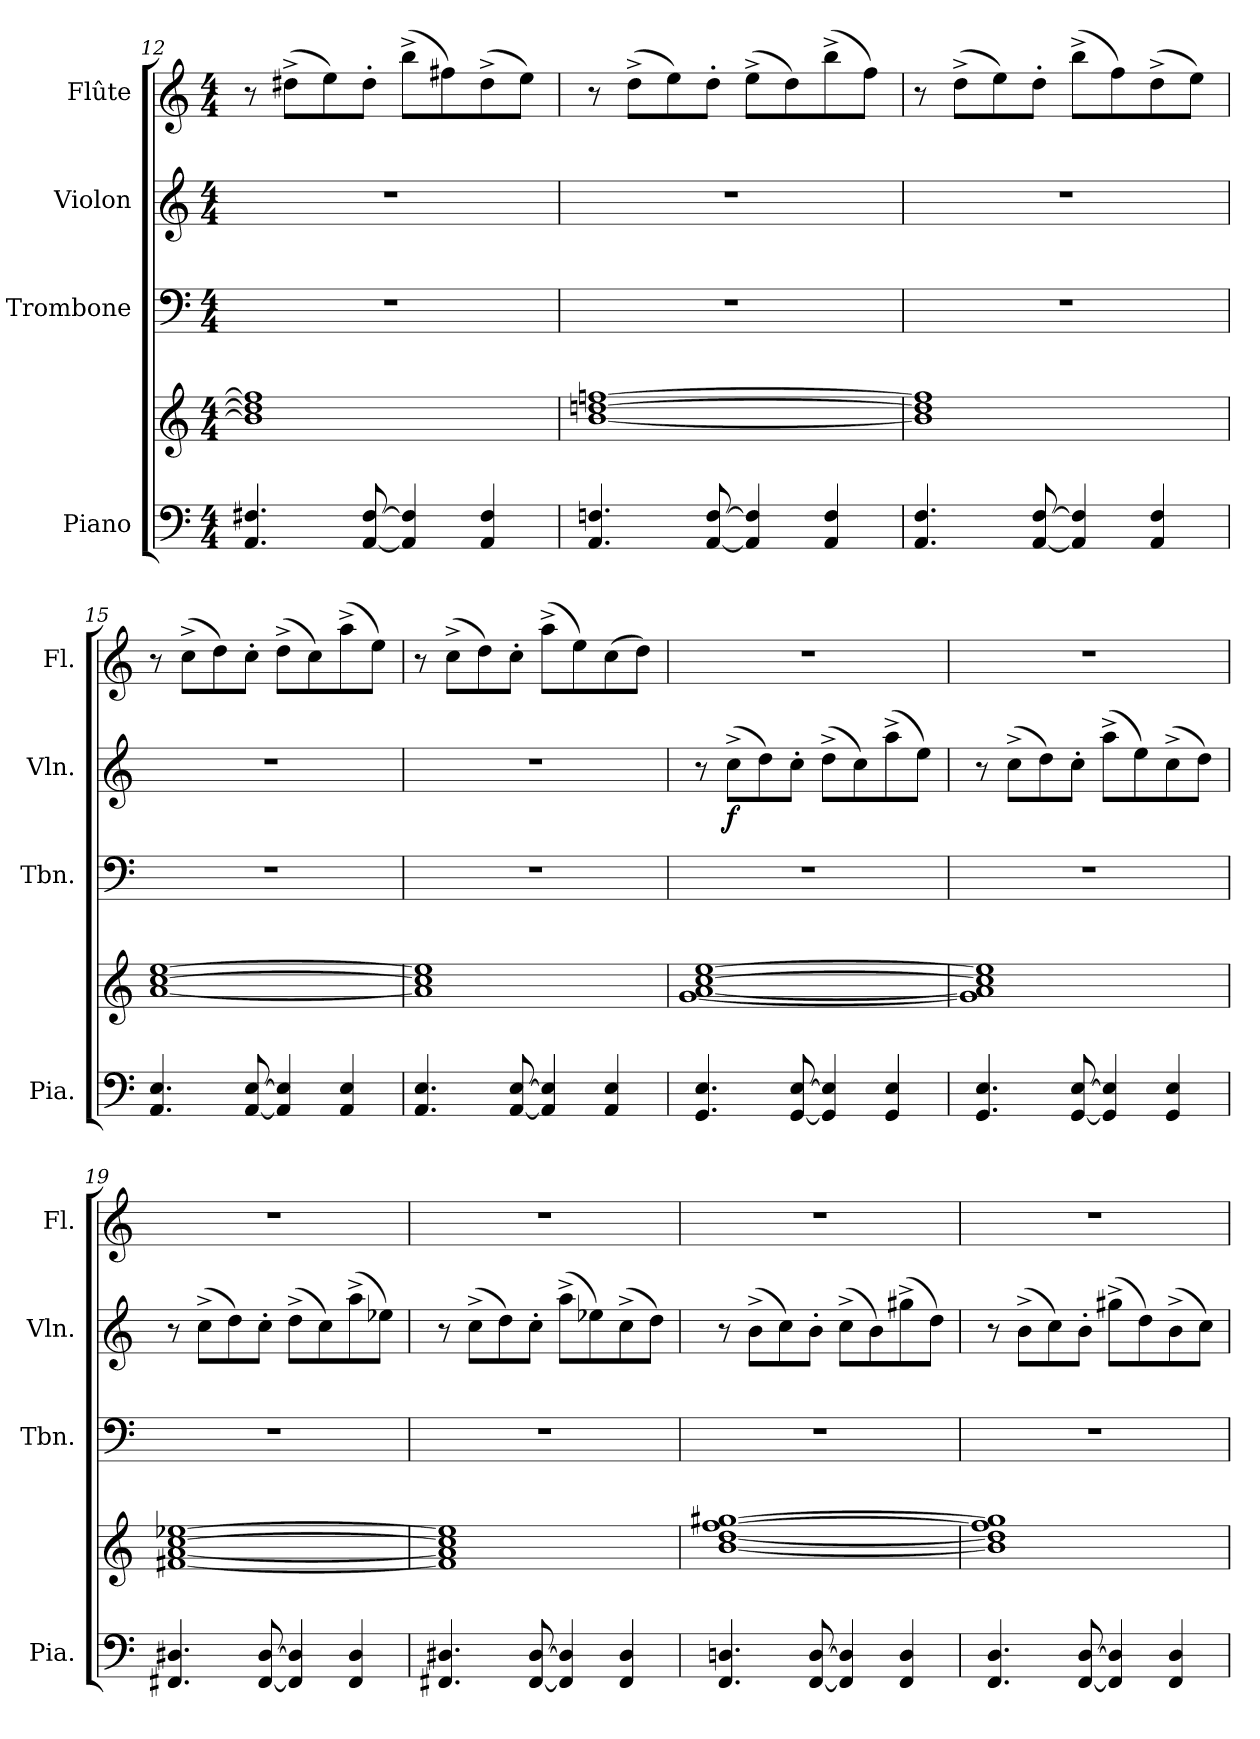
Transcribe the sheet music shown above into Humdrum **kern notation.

**kern	**kern	**kern	**kern	**dynam	**kern
*part4	*part4	*part3	*part2	*part2	*part1
*staff5	*staff4	*staff3	*staff2	*staff2	*staff1
*I"Piano	*	*I"Trombone	*I"Violon	*	*I"Flûte
*I'Pia.	*	*I'Tbn.	*I'Vln.	*	*I'Fl.
*clefF4	*clefG2	*clefF4	*clefG2	*	*clefG2
*k[]	*k[]	*k[]	*k[]	*	*k[]
*M4/4	*M4/4	*M4/4	*M4/4	*	*M4/4
=12	=12	=12	=12	=12	=12
4.AA/ 4.F#X/	1b] 1dd#] 1ff#]	1r	1r	.	8r
.	.	.	.	.	(>8dd#X^\L
.	.	.	.	.	8ee\)
[8AA/ [8F#/	.	.	.	.	8dd#'\J
4AA/] 4F#/]	.	.	.	.	(>8bb^\L
.	.	.	.	.	8ff#X\)
4AA/ 4F#/	.	.	.	.	(>8dd#^\
.	.	.	.	.	8ee\J)
!!LO:LB:g=z
=13	=13	=13	=13	=13	=13
4.AA/ 4.Fn/	[1b [1ddn [1ffn	1r	1r	.	8r
.	.	.	.	.	(>8dd^\L
.	.	.	.	.	8ee\)
[8AA/ [8F/	.	.	.	.	8dd'\J
4AA/] 4F/]	.	.	.	.	(>8ee^\L
.	.	.	.	.	8dd\)
4AA/ 4F/	.	.	.	.	(>8bb^\
.	.	.	.	.	8ff\J)
=14	=14	=14	=14	=14	=14
4.AA/ 4.F/	1b] 1dd] 1ffn]	1r	1r	.	8r
.	.	.	.	.	(>8dd^\L
.	.	.	.	.	8ee\)
[8AA/ [8F/	.	.	.	.	8dd'\J
4AA/] 4F/]	.	.	.	.	(>8bb^\L
.	.	.	.	.	8ff\)
4AA/ 4F/	.	.	.	.	(>8dd^\
.	.	.	.	.	8ee\J)
=15	=15	=15	=15	=15	=15
4.AA/ 4.E/	[1a [1cc [1ee	1r	1r	.	8r
.	.	.	.	.	(>8cc^\L
.	.	.	.	.	8dd\)
[8AA/ [8E/	.	.	.	.	8cc'\J
4AA/] 4E/]	.	.	.	.	(>8dd^\L
.	.	.	.	.	8cc\)
4AA/ 4E/	.	.	.	.	(>8aa^\
.	.	.	.	.	8ee\J)
=16	=16	=16	=16	=16	=16
4.AA/ 4.E/	1a] 1cc] 1ee]	1r	1r	.	8r
.	.	.	.	.	(>8cc^\L
.	.	.	.	.	8dd\)
[8AA/ [8E/	.	.	.	.	8cc'\J
4AA/] 4E/]	.	.	.	.	(>8aa^\L
.	.	.	.	.	8ee\)
4AA/ 4E/	.	.	.	.	(>8cc\
.	.	.	.	.	8dd\J)
!!LO:PB:g=z
=17	=17	=17	=17	=17	=17
4.GG/ 4.E/	[1g [1a [1cc [1ee	1r	8r	.	1r
!	!	!	!	!LO:DY:b	!
.	.	.	(>8cc^\L	f	.
.	.	.	8dd\)	.	.
[8GG/ [8E/	.	.	8cc'\J	.	.
4GG/] 4E/]	.	.	(>8dd^\L	.	.
.	.	.	8cc\)	.	.
4GG/ 4E/	.	.	(>8aa^\	.	.
.	.	.	8ee\J)	.	.
=18	=18	=18	=18	=18	=18
4.GG/ 4.E/	1g] 1a] 1cc] 1ee]	1r	8r	.	1r
.	.	.	(>8cc^\L	.	.
.	.	.	8dd\)	.	.
[8GG/ [8E/	.	.	8cc'\J	.	.
4GG/] 4E/]	.	.	(>8aa^\L	.	.
.	.	.	8ee\)	.	.
4GG/ 4E/	.	.	(>8cc^\	.	.
.	.	.	8dd\J)	.	.
=19	=19	=19	=19	=19	=19
4.FF#X/ 4.D#X/	[1f#X [1a [1cc [1ee-X	1r	8r	.	1r
.	.	.	(>8cc^\L	.	.
.	.	.	8dd\)	.	.
[8FF#/ [8D#/	.	.	8cc'\J	.	.
4FF#/] 4D#/]	.	.	(>8dd^\L	.	.
.	.	.	8cc\)	.	.
4FF#/ 4D#/	.	.	(>8aa^\	.	.
.	.	.	8ee-X\J)	.	.
=20	=20	=20	=20	=20	=20
4.FF#X/ 4.D#X/	1f#] 1a] 1cc] 1ee-]	1r	8r	.	1r
.	.	.	(>8cc^\L	.	.
.	.	.	8dd\)	.	.
[8FF#/ [8D#/	.	.	8cc'\J	.	.
4FF#/] 4D#/]	.	.	(>8aa^\L	.	.
.	.	.	8ee-X\)	.	.
4FF#/ 4D#/	.	.	(>8cc^\	.	.
.	.	.	8dd\J)	.	.
!!LO:LB:g=z
=21	=21	=21	=21	=21	=21
4.FF/ 4.Dn/	[1b [1dd [1ff [1gg#X	1r	8r	.	1r
.	.	.	(>8b^\L	.	.
.	.	.	8cc\)	.	.
[8FF/ [8D/	.	.	8b'\J	.	.
4FF/] 4D/]	.	.	(>8cc^\L	.	.
.	.	.	8b\)	.	.
4FF/ 4D/	.	.	(>8gg#X^\	.	.
.	.	.	8dd\J)	.	.
=22	=22	=22	=22	=22	=22
4.FF/ 4.D/	1b] 1dd] 1ff] 1gg#]	1r	8r	.	1r
.	.	.	(>8b^\L	.	.
.	.	.	8cc\)	.	.
[8FF/ [8D/	.	.	8b'\J	.	.
4FF/] 4D/]	.	.	(>8gg#X^\L	.	.
.	.	.	8dd\)	.	.
4FF/ 4D/	.	.	(>8b^\	.	.
.	.	.	8cc\J)	.	.
=	=	=	=	=	=
*-	*-	*-	*-	*-	*-
